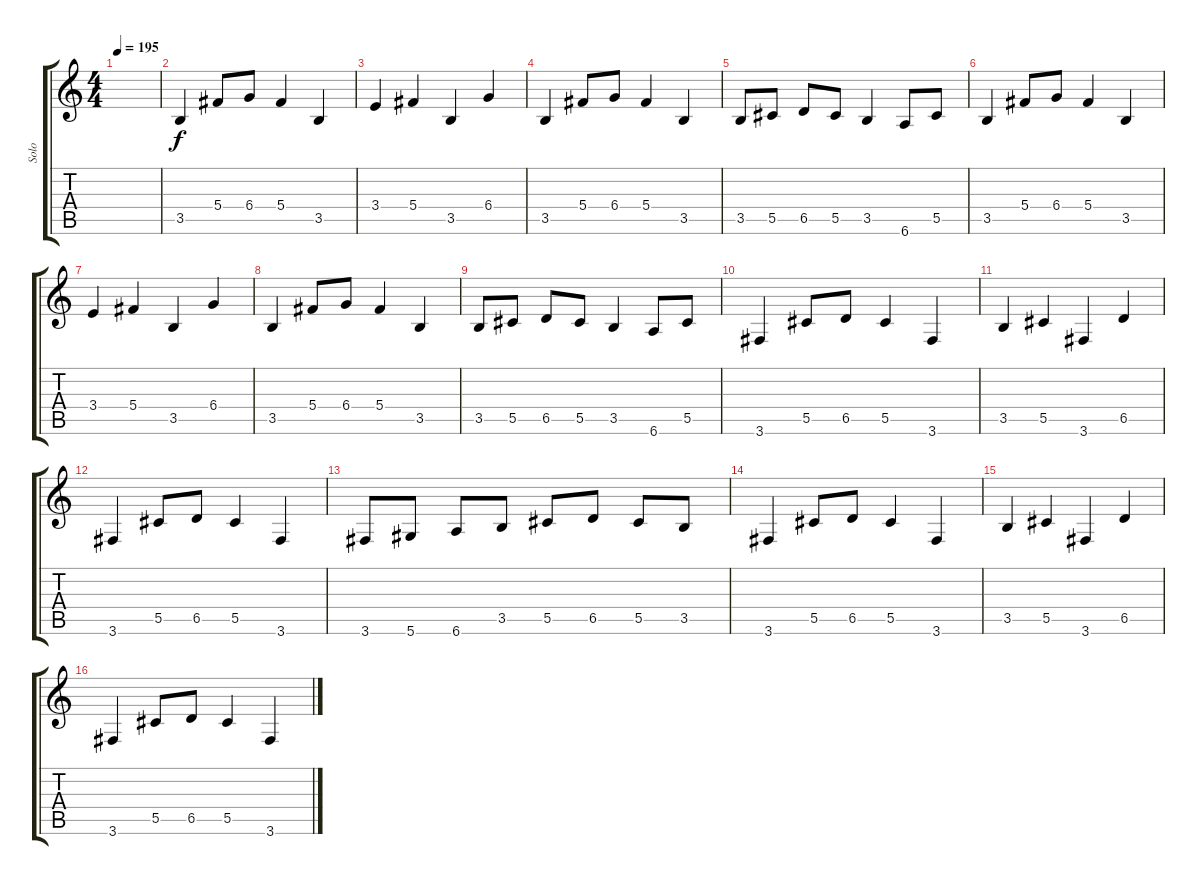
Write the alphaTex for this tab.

\track ("Solo" "Solo") {instrument distortionguitar}
\staff {score tabs}
\tuning (Eb4 Bb3 Gb3 Db3 Ab2 Eb2) {hide}
\ts (4 4)
\tempo 195
\clef g2
\ks c
|
3.5.4 5.4.8 6.4.8 5.4.4 3.5.4 |
3.4.4 5.4.4 3.5.4 6.4.4 |
3.5.4 5.4.8 6.4.8 5.4.4 3.5.4 |
3.5.8 5.5.8 6.5.8 5.5.8 3.5.4 6.6.8 5.5.8 |
3.5.4 5.4.8 6.4.8 5.4.4 3.5.4 |
3.4.4 5.4.4 3.5.4 6.4.4 |
3.5.4 5.4.8 6.4.8 5.4.4 3.5.4 |
3.5.8 5.5.8 6.5.8 5.5.8 3.5.4 6.6.8 5.5.8 |
3.6.4 5.5.8 6.5.8 5.5.4 3.6.4 |
3.5.4 5.5.4 3.6.4 6.5.4 |
3.6.4 5.5.8 6.5.8 5.5.4 3.6.4 |
3.6.8 5.6.8 6.6.8 3.5.8 5.5.8 6.5.8 5.5.8 3.5.8 |
3.6.4 5.5.8 6.5.8 5.5.4 3.6.4 |
3.5.4 5.5.4 3.6.4 6.5.4 |
3.6.4 5.5.8 6.5.8 5.5.4 3.6.4
